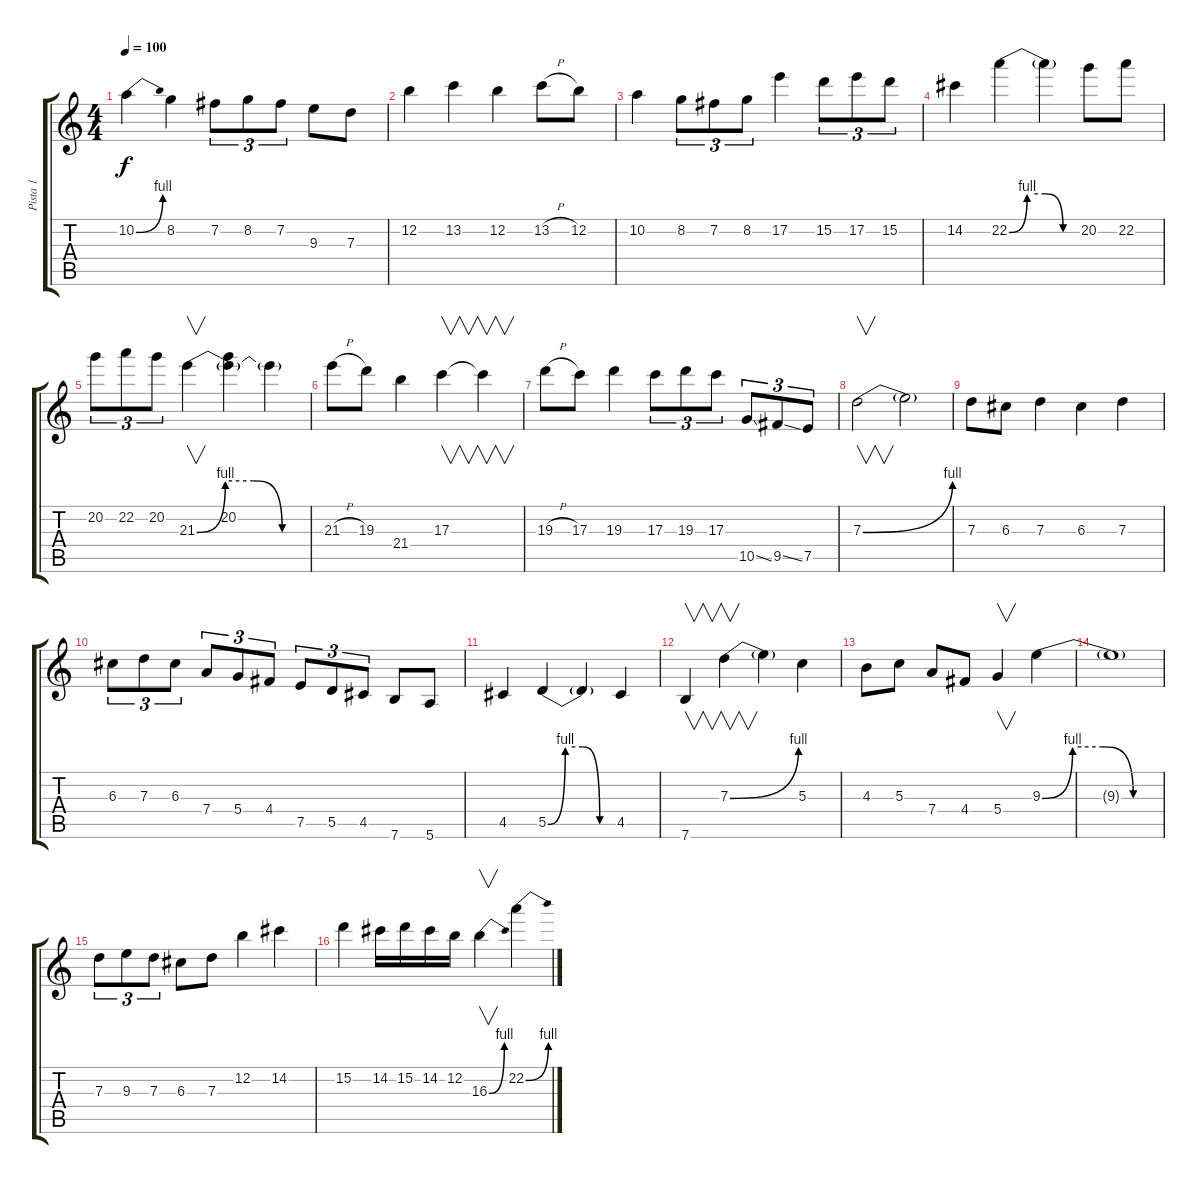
\track ("Pista 1" "Pista 1") {instrument distortionguitar}
\staff {score tabs}
\tuning (E4 B3 G3 D3 A2 E2) {hide}
\ts (4 4)
\tempo 100
\clef g2
\ks c
10.2{be (bend 0 0 60 4)}.4{dy f} 8.2.4 7.2.8{tu (3 2)} 8.2.8{tu (3 2)} 7.2.8{tu (3 2)} 9.3.8 7.3.8 |
12.2.4 13.2.4 12.2.4 13.2{h}.8 12.2.8 |
10.2.4 8.2.8{tu (3 2)} 7.2.8{tu (3 2)} 8.2.8{tu (3 2)} 17.2.4 15.2.8{tu (3 2)} 17.2.8{tu (3 2)} 15.2.8{tu (3 2)} |
14.2.4 22.2{be (custom 0 0 15 4 30 4 45 0 60 0)}.4 22.2{t}.4 20.2.8 22.2.8 |
20.2.8{tu (3 2)} 22.2.8{tu (3 2)} 20.2.8{tu (3 2)} 21.3{be (custom 0 0 15 4 30 4 45 0 60 0)}.4{v} (20.2 21.3{t}).4 21.3{t}.4 |
21.3{h}.8 19.3.8 21.4.4 17.3.4{v} 17.3{t}.4{v} |
19.3{h}.8 17.3.8 19.3.4 17.3.8{tu (3 2)} 19.3.8{tu (3 2)} 17.3.8{tu (3 2)} 10.5{ss}.8{tu (3 2)} 9.5{ss}.8{tu (3 2)} 7.5.8{tu (3 2)} |
7.3{be (bend 0 0 60 4)}.2{v} 7.3{t}.2 |
7.3.8 6.3.8 7.3.4 6.3.4 7.3.4 |
6.3.8{tu (3 2)} 7.3.8{tu (3 2)} 6.3.8{tu (3 2)} 7.4.8{tu (3 2)} 5.4.8{tu (3 2)} 4.4.8{tu (3 2)} 7.5.8{tu (3 2)} 5.5.8{tu (3 2)} 4.5.8{tu (3 2)} 7.6.8 5.6.8 |
4.5.4 5.5{be (custom 0 0 15 4 30 4 45 0 60 0)}.4 5.5{t}.4 4.5.4 |
7.6.4{v} 7.3{be (bend 0 0 60 4)}.4{v} 7.3{t}.4 5.3.4 |
4.3.8 5.3.8 7.4.8 4.4.8 5.4.4{v} 9.3{be (custom 0 0 15 4 30 4 45 0 60 0)}.4 |
9.3{t}.1 |
7.3.8{tu (3 2)} 9.3.8{tu (3 2)} 7.3.8{tu (3 2)} 6.3.8 7.3.8 12.2.4 14.2.4 |
15.2.4 14.2.16 15.2.16 14.2.16 12.2.16 16.3{be (bend 0 0 60 4)}.4{v} 22.2{be (bend 0 0 60 4)}.4
